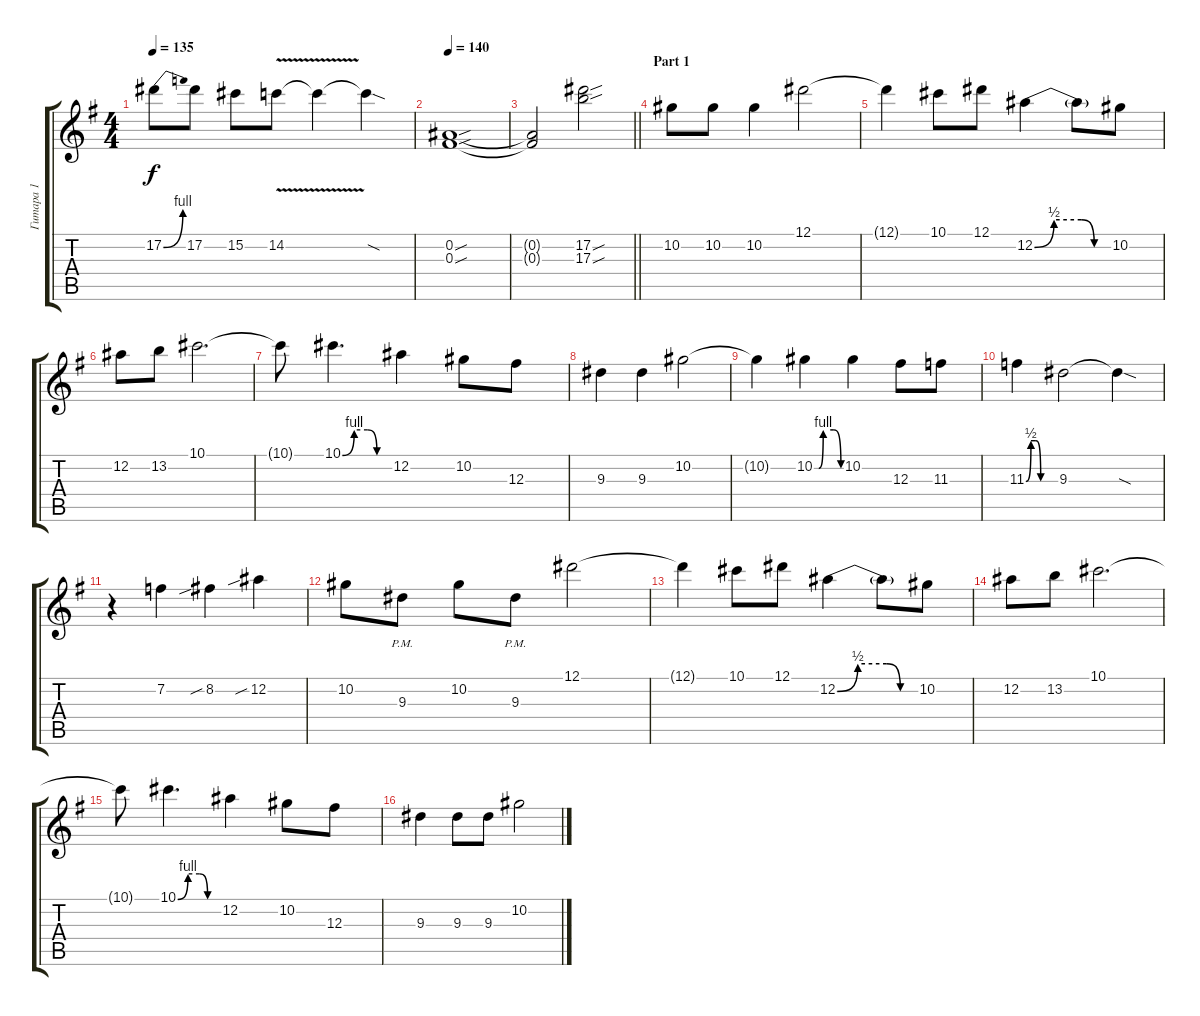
\track ("Гитара 1" "Гитара 1") {instrument distortionguitar}
\staff {score tabs}
\tuning (Eb4 Bb3 Gb3 Db3 Ab2 Eb2) {hide}
\ts (4 4)
\tempo 135
\clef g2
\ks eminor
17.2{be (bend 0 0 60 4)}.8{dy f} 17.2.8 15.2.8 14.2{v}.8 14.2{t}.4 14.2{sod t}.4 |
\tempo 140
(0.2{sou} 0.3{sou}).1 |
\barLineRight lightlight
(0.2{t} 0.3{t}).2 (17.2{sou} 17.3{sou}).2 |
\section ("" "Part 1")
10.2.8 10.2.8 10.2.4 12.1.2 |
12.1{t}.4 10.1.8 12.1.8 12.2{be (custom 0 0 15 2 36 2 46 0 60 0)}.4 12.2{t}.8 10.2.8 |
12.2.8 13.2.8 10.1.2{d} |
10.1{t}.8 10.1{be (custom 0 0 15 4 32 4 44 0 60 0)}.4{d} 12.2.4 10.2.8 12.3.8 |
9.3.4 9.3.4 10.2.2 |
10.2{t}.4 10.2{be (custom 0 0 10 0 20 4 44 4 60 0)}.4 10.2.4 12.3.8 11.3.8 |
11.3{be (custom 0 0 10 2 20 2 30 0 60 0)}.4 9.3.2 9.3{sod t}.4 |
r.4 7.2.4 8.2{sib}.4 12.2{sib}.4 |
10.2.8 9.3{pm}.8 10.2.8 9.3{pm}.8 12.1.2 |
12.1{t}.4 10.1.8 12.1.8 12.2{be (custom 0 0 15 2 36 2 46 0 60 0)}.4 12.2{t}.8 10.2.8 |
12.2.8 13.2.8 10.1.2{d} |
10.1{t}.8 10.1{be (custom 0 0 15 4 32 4 44 0 60 0)}.4{d} 12.2.4 10.2.8 12.3.8 |
9.3.4 9.3.8 9.3.8 10.2.2
